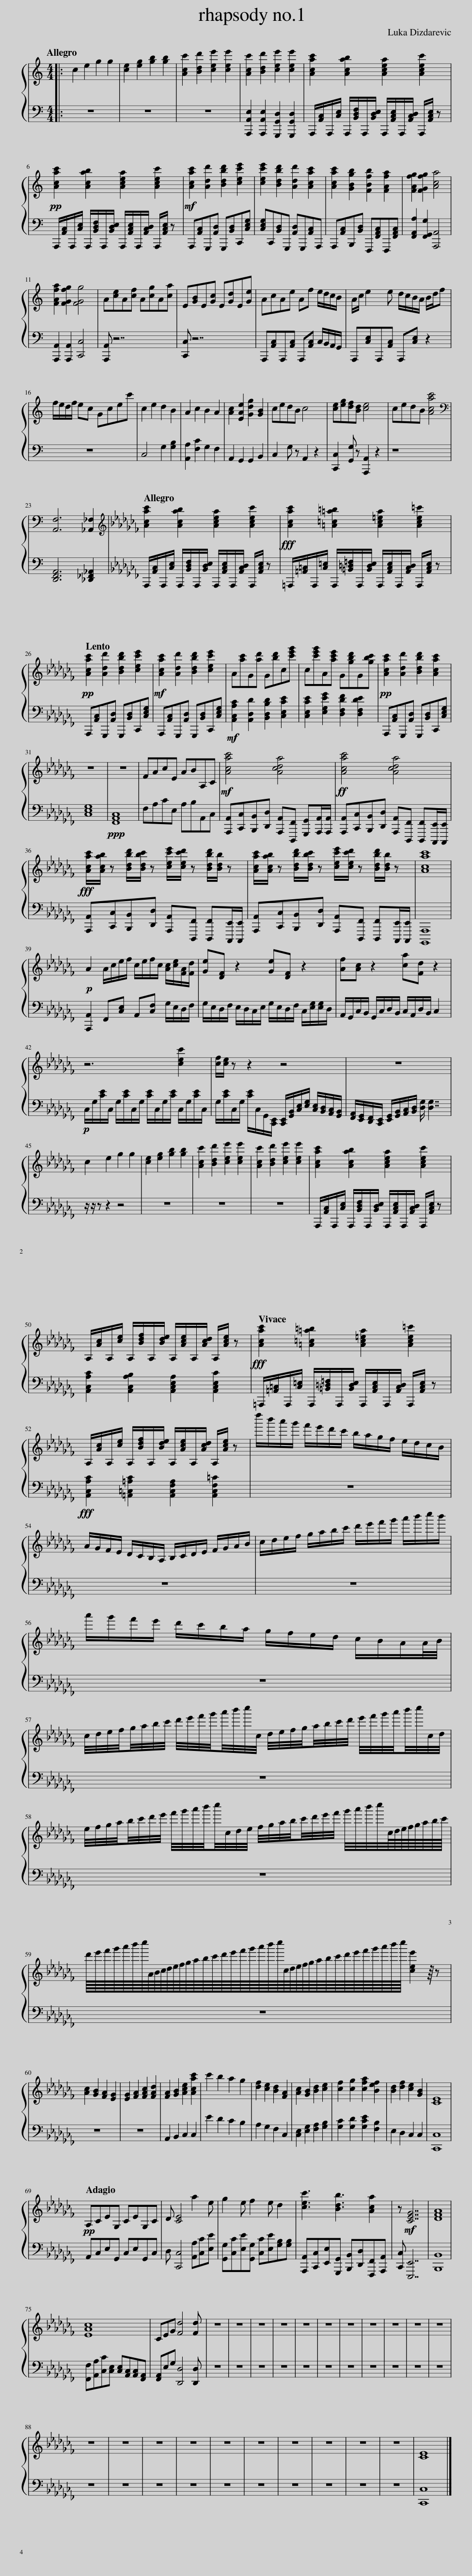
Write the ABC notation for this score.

X:1
%%score { 1 | 2 }
L:1/8
Q:1/4=144
M:4/4
I:linebreak $
K:C
V:1 treble
V:2 bass
V:1
|: c2 e2 g2 g2 | [ce]2 [eg]2 [gb]2 [gb]2 | [Acc']2 [Bdd']2 [cee']2 [cee']2 | [Acc']2 [Bdd']2 [cee']2 [cee']2 | [Acac']2 [Acab]2 [Acea]2 [Acec']2 |$ %5
!pp! [Acac']2 [Acab]2 [Acea]2 [Acec']2 |!mf! [Acac']2 [Add']2 [Bdbd']2 [cec'e']2 | [cec'e']2 [Bdbd']2 [Add']2 [Acac']2 | [Acac']2 [GBgb]2 [FBfb]2 [FAfa]2 | [FAfg]2 [FGfg]2 [Aca]4 |$ %10
 [FAfa]2 [FGfg]2 [FGg]4 | A[ce]A[cf] A[cg]A[ca] | E[GB]E[Gc] E[Gd]E[Ge] | AcAe Af e/d/c/B/ | A/c/ e2 e d/c/B/A/ B/d/f |$ %15
 f/e/d/f/ ec Gcec' | c2 e2 d2 B2 | A2 c2 B2 A2 | [Ac]2 [EAe]2 [Gdg]2 [GB]2 | cedB c4 | %20
 [ce][eg][df][Bd] [ce]4 | cedB [Acac']4 |$[K:bass] [A,,F,]6 [_A,,_F,]2 |[K:Cb][K:treble][Q:1/4=144] [Acac']2 [Acab]2 [Acea]2 [Acec']2 |!fff! [Acac']2 [=A=c=a=b]2 [Ac=ea]2 [Ace=c']2 |$ %25
[Q:1/4=52]!pp! [Acac']2 [Add']2 [Bdbd']2 [cec'e']2 |!mf! [Acac']2 [Add']2 [Bdbd']2 [cec'e']2 | A[ac']G[ad'] G[bd']c[c'e'g'] | c[c'e'g']A[ac'e'] G[gbd']G[gbc'] |!pp! [Acac']2 [Add']2 [Bdbd']2 [Acac']2 |$ %30
 z8 | z8 | FAcE ABA,C |!mf! [Acac']4 [Acda]4 |!ff! [Acac']4 [Acda]4 |$ %35
!fff! [Acac']/[Acab]/ z [Bdbd']/[Bdbc']/ z [cec'e']/[cec'd']/ z [Bdbd']/[Bdb]/ z | [Acac']/[Acab]/ z [Bdbd']/[Bdbc']/ z [cec'e']/[cec'd']/ z [Bdbd']/[Bdb]/ z | [Acac']8 |$!p! A2 A/c/e/f/ c/e/f/c/ [Ac]/[ce]/[FA]/[Fd]/ | [Ge][DF] z2 [Ge][DF] z2 | %40
 [Af][Ac] z2 [ca][Fd] z2 |$ z6 [cec']2 | [cf]/[ce]/ z z2 z4 | z8 |$ c2 e2 g2 g2 | %45
 [ce]2 [eg]2 [gb]2 [gb]2 | [Acc']2 [Bdd']2 [cee']2 [cee']2 | [Acc']2 [Bdd']2 [cee']2 [cee']2 | [Acac']2 [Acab]2 [Acea]2 [Acec']2 |$ A,/[Ac]/A,/[ce]/ A,/[Bdf]/A,/[Bde]/ A,/[Ace]/A,/[Acd]/ A,/[Ace]/ z | %50
!fff![Q:1/4=172] [Acac']2 [=A=c=a=b]2 [Ac=ea]2 [Ace=c']2 |$ A,/[Ac]/A,/[ce]/ A,/[Bdf]/A,/[Bde]/ A,/[Ace]/A,/[Acd]/ A,/[Ace]/ z | d''/b'/a'/g'/ f'/e'/d'/c'/ b/a/g/f/ e/d/c/B/ |$ A/G/F/E/ D/C/B,/A,/ B,/C/D/E/ F/G/A/B/ | c/d/e/f/ g/a/b/c'/ d'/e'/f'/g'/ a'/b'/c''/b'/ |$ %55
 a'/g'/f'/e'/ d'/c'/b/a/ g/f/e/d/ c/B/A/A/4B/4 |$ c/4d/4e/4f/4g/4a/4b/4c'/4 d'/4e'/4f'/4g'/4a'/4b'/4c''/4c/4 d/4e/4f/4g/4a/4b/4c'/4d'/4 e'/4f'/4g'/4a'/4b'/4c''/4c/4d/4 |$ e/4f/4g/4a/4b/4c'/4d'/4e'/4 f'/4g'/4a'/4b'/4c''/4c/4d/4e/4 f/4g/4a/4b/4c'/4d'/4e'/4f'/4 g'/4a'/4b'/4c''/4c/8d/8e/8f/8g/8a/8b/8c'/8 |$ d'/8e'/8f'/8g'/8a'/8b'/8c''/8A/8B/8c/8d/8e/8f/8g/8a/8b/8c'/8d'/8e'/8f'/8g'/8a'/8b'/8c''/8c/8d/8e/8f/8g/8a/8b/8c'/8d'/8e'/8f'/8g'/8a'/8b'/8c''/8 [cee']2 z/8 z |$ [Ac]2 [GB]2 [FA]2 [EG]2 | %60
 [EG]2 [FA]2 [FAc]2 [FAd]2 | [FA]2 [GB]2 [Ace]2 [Acac']2 | c'2 b2 a2 g2 | [df]2 [ce]2 [Bd]2 [FA]2 | [Ac]2 [GB]2 [Bd]2 [ce]2 | %65
 [cf]2 [cg]2 [cfa]2 [Bef]2 | [Bd]2 [df]2 [ce]2 [GB]2 | [CE]8 |$[Q:1/4=71]!pp! A,CEG, CEG,C | D [CE]4 a2 e | %70
 g2 e f2 e d2 | [cec']3 [Bdb]3 [Aca]2 | z!mf! [CEG]7 | [DFA]8 |$ [EAc]8 | %75
 CEG [Fd]4 [Fd] | z8 | z8 | z8 | z8 | %80
 z8 | z8 | z8 | z8 | z8 | %85
 z8 | z8 |$ z8 | z8 | z8 | %90
 z8 | z8 | z8 | z8 | z8 | %95
 z8 | z8 | [CE]8 |] %98
V:2
|: z8 | z8 | z8 | [A,,,A,,E,]2 [A,,,A,,E,]2 [G,,,G,,D,]2 [G,,,G,,D,]2 | A,,,/[A,,C,]/A,,,/[C,E,]/ A,,,/[B,,D,F,]/A,,,/[B,,D,E,]/ A,,,/[A,,C,E,]/A,,,/[A,,C,D,]/ A,,,/[A,,C,E,]/ z |$ %5
 A,,,/[A,,C,]/A,,,/[C,E,]/ A,,,/[B,,D,F,]/A,,,/[B,,D,E,]/ A,,,/[A,,C,E,]/A,,,/[A,,C,D,]/ A,,,/[A,,C,E,]/ z | A,,,[A,,C,]G,,,[A,,D,] G,,,[B,,D,]C,,[C,E,G,] | [C,E,G,]C,,[B,,D,]G,,, [A,,D,]G,,,[A,,C,]A,,, | A,,,[A,,C,]B,,,[B,,D,] F,,,[F,,A,,C,]F,,,[F,,A,,C,] | [F,,A,,A,]2 [F,,G,,G,]2 [A,,,A,,]4 |$ %10
 [A,,,A,,]2 [A,,,A,,]2 [C,,C,]4 | [A,,,A,,] z7 | [C,,C,] z7 | A,,,[A,,C,]A,,,[A,,C,] A,,,[A,,C,] C,/B,,/A,,/G,,/ | A,,,[C,E,]A,,,[A,,C,] A,,,[C,E,] z2 |$ %15
 z8 | C,4 G,2 [G,B,]2 | [A,,A,]2 [F,C]2 G,2 F,2 | A,,2 G,,2 G,,2 B,,2 | C,2 G, z A,,2 z2 | %20
 [C,,C,]2 [G,,G,] z [A,,,A,,]2 z2 | z8 |$ [D,,F,,A,,]6 [_D,,_F,,_A,,]2 |[K:Cb] A,,,/[A,,C,]/A,,,/[C,E,]/ A,,,/[B,,D,F,]/A,,,/[B,,D,E,]/ A,,,/[A,,C,E,]/A,,,/[A,,C,D,]/ A,,,/[A,,C,E,]/ z | =A,,,/[=A,,=C,]/A,,,/[C,=E,]/ A,,,/[=B,,=D,=F,]/A,,,/[B,,D,E,]/ A,,,/[A,,C,E,]/A,,,/[A,,C,D,]/ A,,,/[A,,C,E,]/ z |$ %25
 A,,,[A,,C,]G,,,[A,,D,] G,,,[B,,D,]C,,[C,E,G,] | A,,,[A,,C,]G,,,[A,,D,] G,,,[B,,D,]C,,[C,E,G,] |!mf! [A,,C,A,C]2 [A,,D,D]2 [B,,D,B,D]2 [C,E,CE]2 | [C,E,CE]2 [E,G,EG]2 [D,F,DF]2 [D,F,DE]2 | A,,,[A,,C,]G,,,[A,,D,] G,,,[B,,D,]C,,[C,E,G,] |$ %30
 [C,E,G,]8 |!ppp! [F,,A,,C,]8 | F,A,CE, A,B,A,,C, | [A,,,A,,][C,,C,][B,,,B,,][D,,D,] [A,,,A,,][D,,,F,,] [G,,,G,,][A,,,A,,]/[A,,,A,,]/ | [A,,,A,,][C,,C,][B,,,B,,][D,,D,] [A,,,A,,][D,,,F,,] [D,,,F,,][C,,,E,,]/[C,,,E,,]/ |$ %35
 [A,,,A,,][C,,C,][B,,,B,,][D,,D,] [A,,,A,,][D,,,F,,] [D,,,F,,][C,,,E,,]/[C,,,E,,]/ | [A,,,A,,][C,,C,][B,,,B,,][D,,D,] [A,,,A,,][D,,,F,,] [D,,,F,,][C,,,E,,]/[C,,,E,,]/ | [B,,,,A,,,]8 |$ [A,,,A,,]2 F,,[C,E,] A,,[C,F,] G,/E,/D,/F,/ | G,/E,/D,/F,/ E,/D,/C,/E,/ G,/E,/D,/F,/ C,/[E,G,]/[E,G,]/D,/ | %40
 A,,/G,,/C,/B,,/ G,,/C,/D,/B,,/ C,/A,,/D,/B,,/ C,2 |$!p! C,/G,/[CE]/C,/ G,/[CE]/C,/G,/ [CE]/C,/G,/[CE]/ C,/G,/[CE]/C,/ | G,/[CE]/C,/G,/ [CE]/C,/G,,/[C,,E,,]/ [C,,E,,]/[G,,B,,]/[C,E,]/[E,G,]/ [C,E,]/[B,,D,]/[A,,C,]/[G,,B,,]/ | [F,,A,,]/[E,,G,,]/[D,,F,,]/[C,,E,,]/ [E,,G,,]/[G,,B,,]/[A,,C,]/[B,,D,]/ [D,G,]/ [D,G,]7/2 |$ z/ z/ z z2 z4 | %45
 z8 | z8 | z8 | A,,,/[A,,C,]/A,,,/[C,E,]/ A,,,/[B,,D,F,]/A,,,/[B,,D,E,]/ A,,,/[A,,C,E,]/A,,,/[A,,C,D,]/ A,,,/[A,,C,E,]/ z |$ [A,,C,A,C]2 [A,,C,A,B,]2 [A,,C,E,A,]2 [A,,C,E,C]2 | %50
 =A,,,/[=A,,=C,]/A,,,/[C,=E,]/ A,,,/[=B,,=D,=F,]/A,,,/[B,,D,E,]/ A,,,/[A,,C,E,]/A,,,/[A,,C,D,]/ A,,,/[A,,C,E,]/ z |$!fff! [A,,C,A,C]2 [=A,,=C,=A,C]2 [A,,C,F,A,]2 [A,,C,F,=C]2 | z8 |$ z8 | z8 |$ %55
 z8 |$ z8 |$ z8 |$ z8 |$ z8 | %60
 z8 | A,,2 B,,2 C,2 C,2 | E2 D2 C2 B,2 | A,2 G,2 F,2 C,2 | [C,E,]2 [E,G,]2 [F,A,]2 [G,B,]2 | %65
 [G,C]2 [G,D]2 [G,CE]2 [F,B,]2 | E,2 D,2 C,2 C,2 | [C,,C,]8 |$ A,,C,E,G,, C,E,G,,C, | D, [C,,C,]4 [A,,A,][C,C][E,E] | %70
 [G,,G,][C,C][E,E][G,,G,] [C,C][E,E][G,B,][G,B,] | [A,,,A,,][C,,C,][E,,E,][G,,,G,,] [B,,,B,,][D,,D,][F,,,F,,][A,,,A,,] | [C,,C,] [E,,,E,,]7 | [B,,,B,,]8 |$ [F,,F,][A,,A,][C,C][C,E,] [C,E,][A,,C,][A,,C,][F,,A,,] | %75
 [F,,A,,]E,G, [D,,D,]4 [D,,D,] | z8 | z8 | z8 | z8 | %80
 z8 | z8 | z8 | z8 | z8 | %85
 z8 | z8 |$ z8 | z8 | z8 | %90
 z8 | z8 | z8 | z8 | z8 | %95
 z8 | z8 | [C,,C,]8 |] %98
